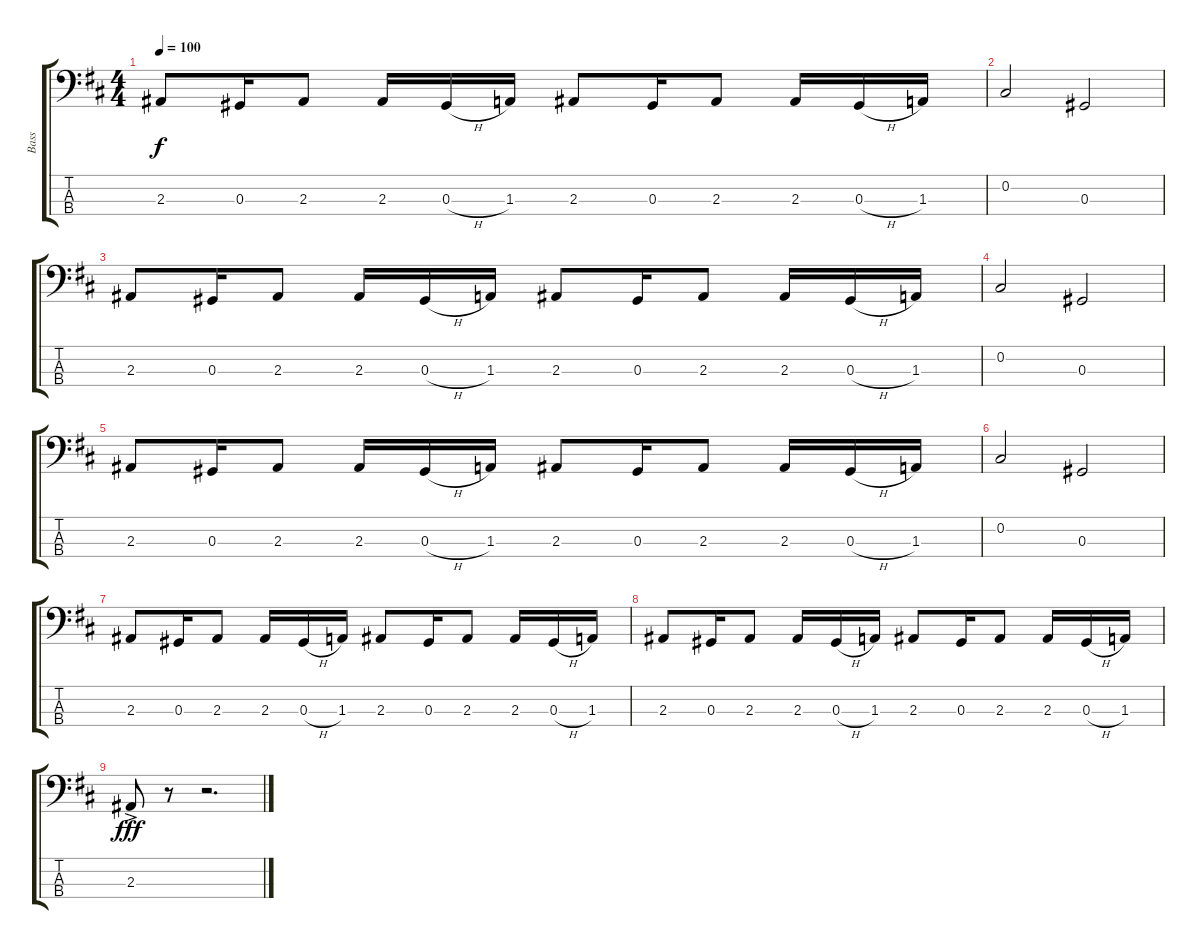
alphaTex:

\track ("Bass" "Bass") {instrument electricbassfinger}
\staff {score tabs}
\tuning (Gb2 Db2 Ab1 Eb1) {hide}
\ts (4 4)
\tempo 100
\clef f4
\ks bminor
2.3.8{dy f} 0.3.16 2.3.8 2.3.16 0.3{h}.16 1.3.16 2.3.8 0.3.16 2.3.8 2.3.16 0.3{h}.16 1.3.16 |
0.2.2 0.3.2 |
2.3.8 0.3.16 2.3.8 2.3.16 0.3{h}.16 1.3.16 2.3.8 0.3.16 2.3.8 2.3.16 0.3{h}.16 1.3.16 |
0.2.2 0.3.2 |
2.3.8 0.3.16 2.3.8 2.3.16 0.3{h}.16 1.3.16 2.3.8 0.3.16 2.3.8 2.3.16 0.3{h}.16 1.3.16 |
0.2.2 0.3.2 |
2.3.8 0.3.16 2.3.8 2.3.16 0.3{h}.16 1.3.16 2.3.8 0.3.16 2.3.8 2.3.16 0.3{h}.16 1.3.16 |
2.3.8 0.3.16 2.3.8 2.3.16 0.3{h}.16 1.3.16 2.3.8 0.3.16 2.3.8 2.3.16 0.3{h}.16 1.3.16 |
2.3{ac}.8{dy fff} r.8 r.2{d}
